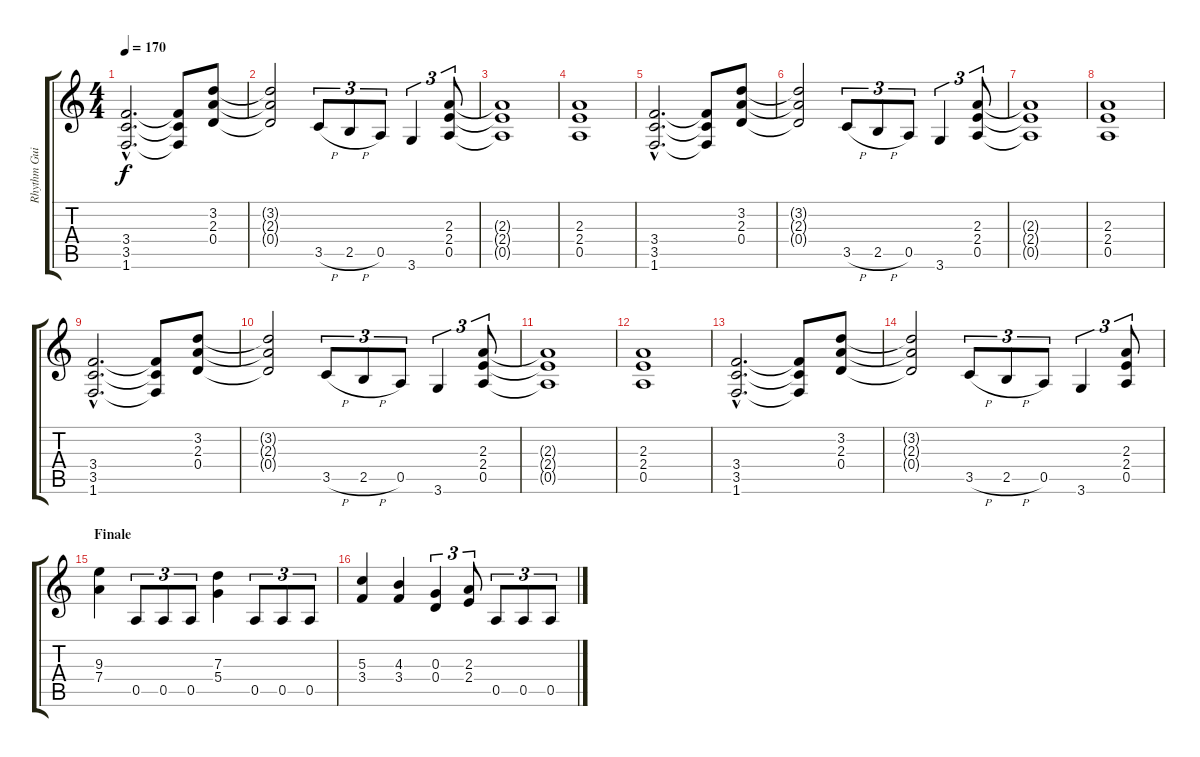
\track ("Rhythm Guitar" "Rhythm Gui") {instrument distortionguitar}
\staff {score tabs}
\tuning (E4 B3 G3 D3 A2 E2) {hide}
\ts (4 4)
\tempo 170
\clef g2
\ks c
(3.4{hac} 3.5{hac} 1.6{hac}).2{d dy f} (3.4{t} 3.5{t} 1.6{t}).8 (3.2 2.3 0.4).8 |
(3.2{t} 2.3{t} 0.4{t}).2 3.5{h}.8{tu (3 2)} 2.5{h}.8{tu (3 2)} 0.5.8{tu (3 2)} 3.6.4{tu (3 2)} (2.3 2.4 0.5).8{tu (3 2)} |
(2.3{t} 2.4{t} 0.5{t}).1 |
(2.3 2.4 0.5).1 |
(3.4{hac} 3.5{hac} 1.6{hac}).2{d} (3.4{t} 3.5{t} 1.6{t}).8 (3.2 2.3 0.4).8 |
(3.2{t} 2.3{t} 0.4{t}).2 3.5{h}.8{tu (3 2)} 2.5{h}.8{tu (3 2)} 0.5.8{tu (3 2)} 3.6.4{tu (3 2)} (2.3 2.4 0.5).8{tu (3 2)} |
(2.3{t} 2.4{t} 0.5{t}).1 |
(2.3 2.4 0.5).1 |
(3.4{hac} 3.5{hac} 1.6{hac}).2{d} (3.4{t} 3.5{t} 1.6{t}).8 (3.2 2.3 0.4).8 |
(3.2{t} 2.3{t} 0.4{t}).2 3.5{h}.8{tu (3 2)} 2.5{h}.8{tu (3 2)} 0.5.8{tu (3 2)} 3.6.4{tu (3 2)} (2.3 2.4 0.5).8{tu (3 2)} |
(2.3{t} 2.4{t} 0.5{t}).1 |
(2.3 2.4 0.5).1 |
(3.4{hac} 3.5{hac} 1.6{hac}).2{d} (3.4{t} 3.5{t} 1.6{t}).8 (3.2 2.3 0.4).8 |
(3.2{t} 2.3{t} 0.4{t}).2 3.5{h}.8{tu (3 2)} 2.5{h}.8{tu (3 2)} 0.5.8{tu (3 2)} 3.6.4{tu (3 2)} (2.3 2.4 0.5).8{tu (3 2)} |
\section ("" "Finale")
(9.3 7.4).4 0.5.8{tu (3 2)} 0.5.8{tu (3 2)} 0.5.8{tu (3 2)} (7.3 5.4).4 0.5.8{tu (3 2)} 0.5.8{tu (3 2)} 0.5.8{tu (3 2)} |
(5.3 3.4).4 (4.3 3.4).4 (0.3 0.4).4{tu (3 2)} (2.3 2.4).8{tu (3 2)} 0.5.8{tu (3 2)} 0.5.8{tu (3 2)} 0.5.8{tu (3 2)}
